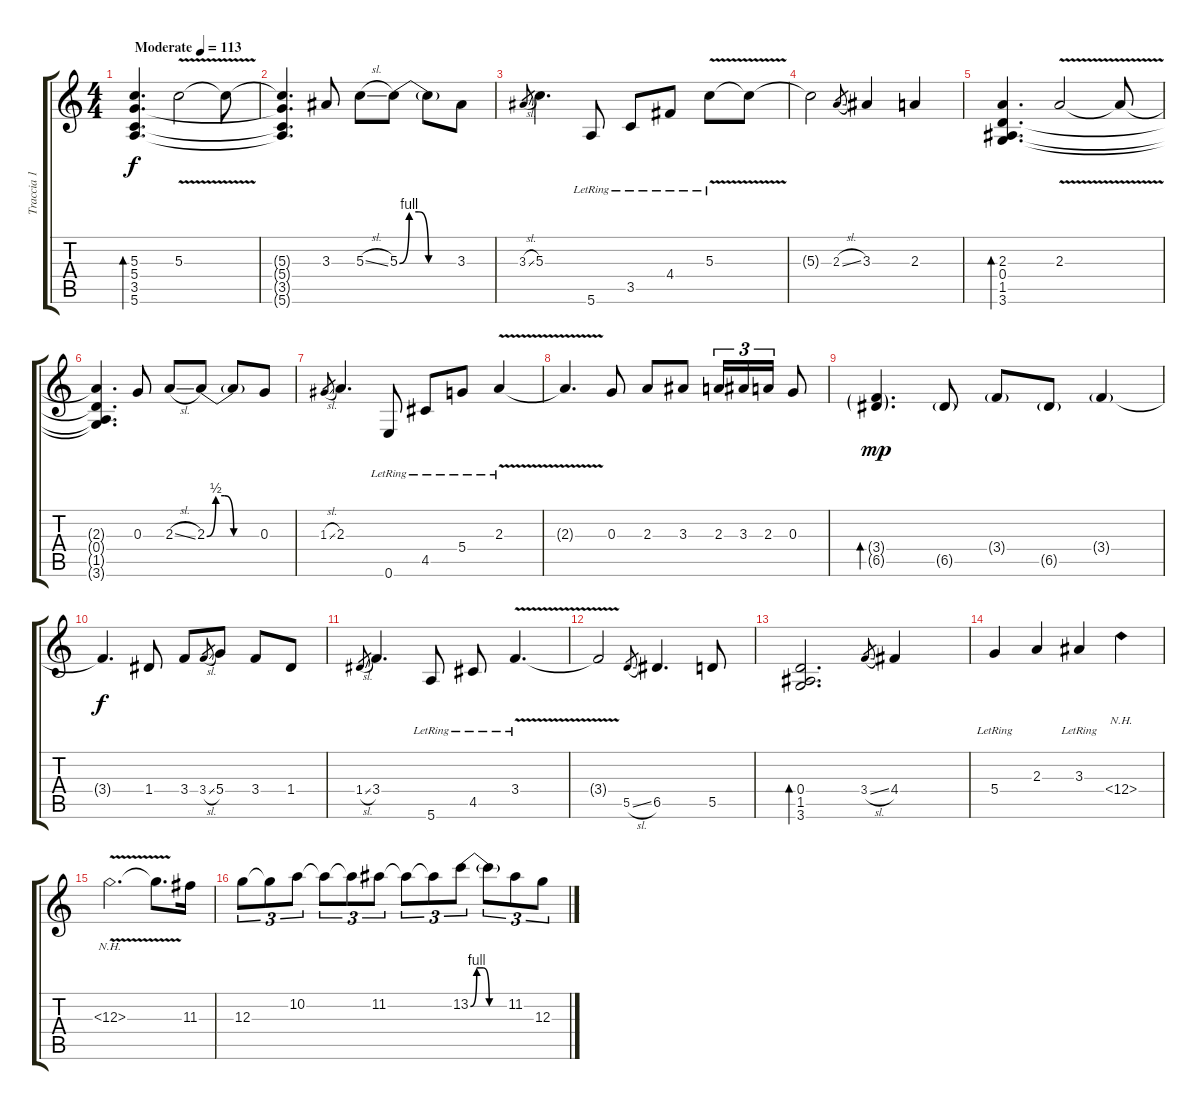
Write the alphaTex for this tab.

\track ("Traccia 1" "Traccia 1") {instrument electricguitarclean}
\staff {score tabs}
\tuning (E4 B3 G3 D3 A2 E2) {hide}
\ts (4 4)
\tempo (113 "Moderate")
\clef g2
\ks c
(5.3 5.4 3.5 5.6).4{d bd 480 dy f instrument electricguitarclean} 5.3{v}.2 5.3{t}.8 |
(5.3{t} 5.4{t} 3.5{t} 5.6{t}).4{d} 3.3.8 5.3{sl}.8 5.3{be (custom 0 0 10 4 20 4 30 0 60 0)}.8 5.3{t}.8 3.3.8 |
3.3{sl}.8{gr} 5.3.4{d} 5.6{lr}.8 3.5{lr}.8 4.4{lr}.8 5.3{v lr}.8 5.3{t}.8 |
5.3{t}.2 2.3{sl}.8{gr} 3.3.4 2.3.4 |
(2.3 0.4 1.5 3.6).4{d bd 480} 2.3{v}.2 2.3{t}.8 |
(2.3{t} 0.4{t} 1.5{t} 3.6{t}).4{d} 0.3.8 2.3{sl}.8 2.3{be (custom 0 0 10 2 20 2 30 0 60 0)}.8 2.3{t}.8 0.3.8 |
1.3{sl}.8{gr} 2.3.4{d} 0.6{lr}.8 4.5{lr}.8 5.4{lr}.8 2.3{v lr}.4 |
2.3{t}.4{d} 0.3.8 2.3.8 3.3.8 2.3.16{tu (3 2)} 3.3.16{tu (3 2)} 2.3.16{tu (3 2)} 0.3.8 |
(3.4{g} 6.5{g}).4{d bd 480 dy mp} 6.5{g}.8 3.4{g}.8 6.5{g}.8 3.4{g}.4 |
3.4{t}.4{d dy f} 1.4.8 3.4.8 3.4{sl}.8{gr} 5.4.8 3.4.8 1.4.8 |
1.4{sl}.8{gr} 3.4.4{d} 5.6{lr}.8 4.5{lr}.8 3.4{v lr}.4{d} |
3.4{t}.2 5.5{sl}.8{gr} 6.5.4{d} 5.5.8 |
(0.4 1.5 3.6).2{d bd 480} 3.4{sl}.8{gr} 4.4.4 |
5.4{lr}.4 2.3.4 3.3{lr}.4 12.4{nh}.4 |
12.3{nh v}.2{d} 12.3{t}.8{d} 11.3.16 |
12.3.8{tu (3 2)} 12.3{t}.8{tu (3 2)} 10.2.8{tu (3 2)} 10.2{t}.8{tu (3 2)} 10.2{t}.8{tu (3 2)} 11.2.8{tu (3 2)} 11.2{t}.8{tu (3 2)} 11.2{t}.8{tu (3 2)} 13.2{be (custom 0 0 10 4 20 4 30 0 60 0)}.8{tu (3 2)} 13.2{t}.8{tu (3 2)} 11.2.8{tu (3 2)} 12.3.8{tu (3 2)}
